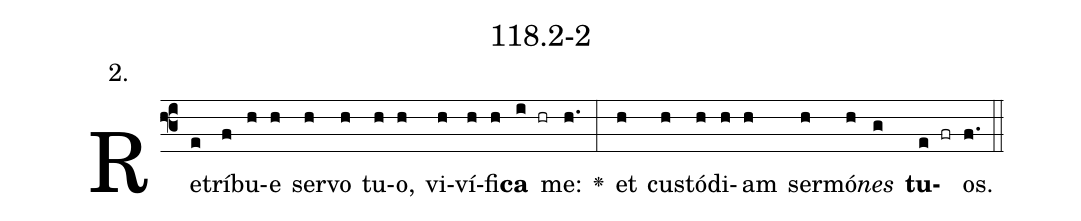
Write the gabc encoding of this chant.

name: 118.2-2;
annotation: 2.;
%%
(f3)Re(e)trí(f)bu(h)e(h) ser(h)vo(h) tu(h)o,(h) vi(h)ví(h)fi(h)<b>ca</b>(i hr) me:(h.) <v>\greheightstar</v>(:) et(h) cus(h)tó(h)di(h)am(h) ser(h)mó(h)<i>nes</i>(g) <b>tu</b>(e fr)os.(f.) (::)


%E(h) u(h) o(h) u(g) a(e) e.(f.) (::)
